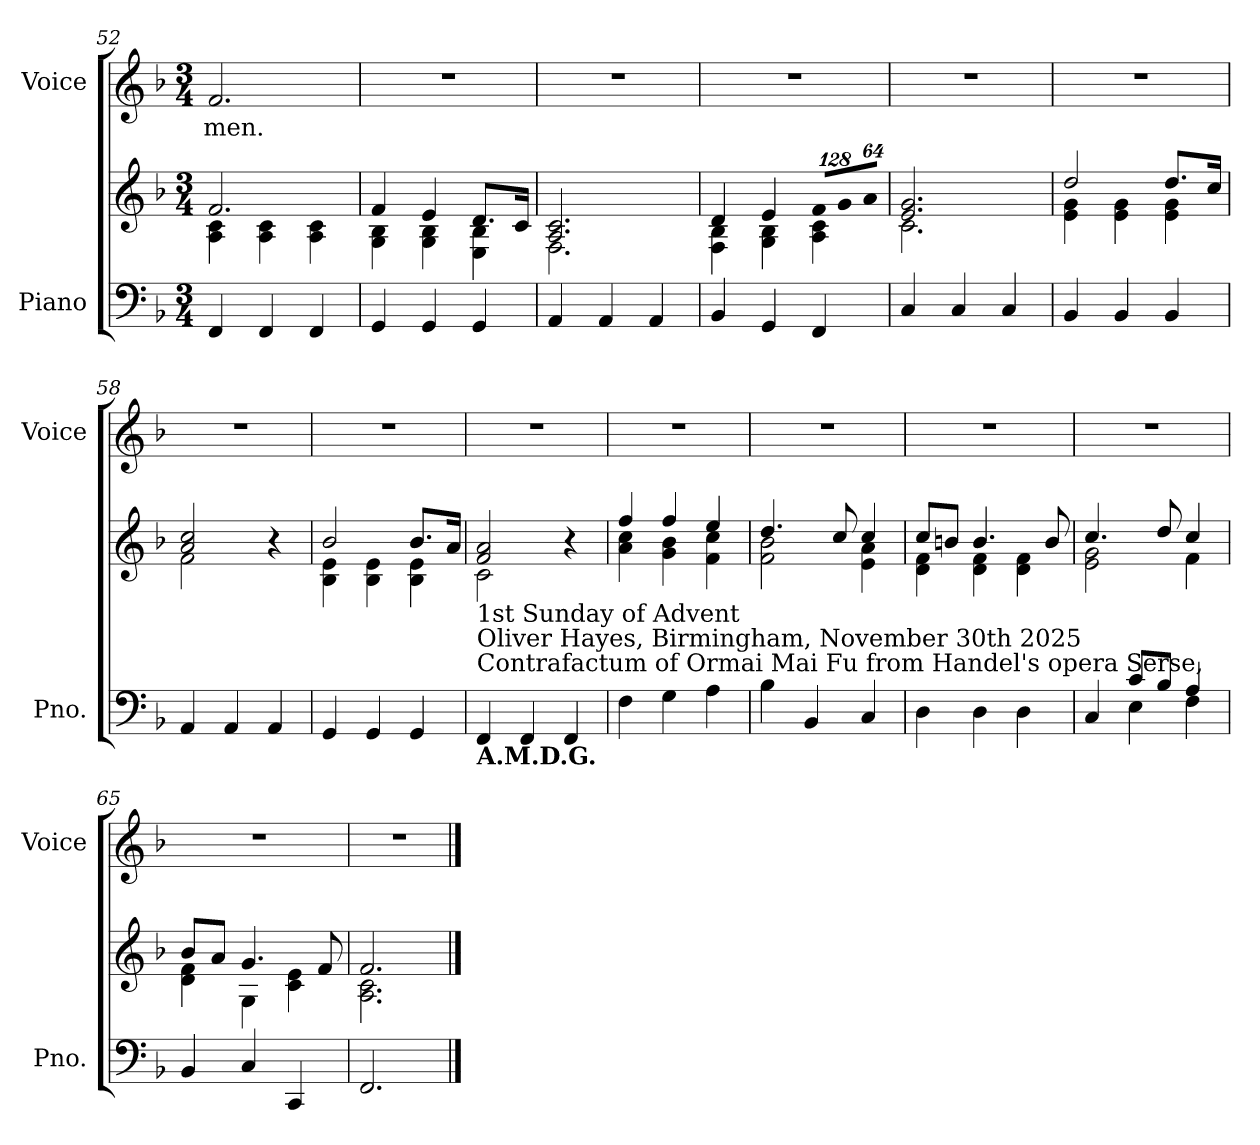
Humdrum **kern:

**kern	**kern	**kern	**text
*part2	*part2	*part1	*part1
*staff3	*staff2	*staff1	*staff1
*I"Piano	*	*I"Voice	*
*I'Pno.	*	*I'Voice	*
*clefF4	*clefG2	*clefG2	*
*k[b-]	*k[b-]	*k[b-]	*
*F:	*F:	*F:	*
*M3/4	*M3/4	*M3/4	*
=52	=52	=52	=52
*	*^	*	*
!	!	!	!	!LO:LY:b:color=#000000
4FFi/	2.fi/	4Ai\ 4ci	2.fi/	-men.
4FFi/	.	4Ai\ 4ci	.	.
4FFi/	.	4Ai\ 4ci	.	.
!!LO:LB:g=z
=53	=53	=53	=53	=53
!	!	!	!LO:N:vis=1	!
4GGi/	4fi/	4Gi\ 4B-i	2.r	.
4GGi/	4ei/	4Gi\ 4B-i	.	.
4GGi/	8.di/L	4Ei\ 4B-i	.	.
.	16ci/Jk	.	.	.
=54	=54	=54	=54	=54
!	!	!	!LO:N:vis=1	!
4AAi/	2.Ai/ 2.ci	2.Fi\	2.r	.
4AAi/	.	.	.	.
4AAi/	.	.	.	.
=55	=55	=55	=55	=55
!	!	!	!LO:N:vis=1	!
4BB-i/	4di/	4Fi\ 4B-i	2.r	.
4GGi/	4ei/	4Gi\ 4B-i	.	.
*	*Xbrackettup	*	*	*
!	!LO:N:vis=8	!	!	!
4FFi/	1024%85fi/L	4Ai\ 4ci	.	.
!	!LO:N:vis=8	!	!	!
.	1024%85gi/	.	.	.
!	!LO:N:vis=8	!	!	!
.	512%43ai/J	.	.	.
=56	=56	=56	=56	=56
!	!	!	!LO:N:vis=1	!
4Ci/	2.ei/ 2.gi	2.ci\	2.r	.
4Ci/	.	.	.	.
4Ci/	.	.	.	.
=57	=57	=57	=57	=57
!	!	!	!LO:N:vis=1	!
4BB-i/	2ddi/	4ei\ 4gi	2.r	.
4BB-i/	.	4ei\ 4gi	.	.
4BB-i/	8.ddi/L	4ei\ 4gi	.	.
.	16cci/Jk	.	.	.
=58	=58	=58	=58	=58
!	!	!	!LO:N:vis=1	!
4AAi/	2ai/ 2cci	2fi\	2.r	.
4AAi/	.	.	.	.
4AAi/	4r	4ryy	.	.
=59	=59	=59	=59	=59
!	!	!	!LO:N:vis=1	!
4GGi/	2b-i/	4B-i\ 4ei	2.r	.
4GGi/	.	4B-i\ 4ei	.	.
4GGi/	8.b-i/L	4B-i\ 4ei	.	.
.	16ai/Jk	.	.	.
!!LO:LB:g=z
=60	=60	=60	=60	=60
!LO:TX:b:B:t=A.M.D.G.	!	!	!	!
!LO:TX:t=Contrafactum of Ormai Mai Fu from Handel's opera Serse,	!	!	!	!
!LO:TX:t=Oliver Hayes, Birmingham, November 30th 2025	!	!	!	!
!LO:TX:t=1st Sunday of Advent	!	!	!	!
!	!	!	!LO:N:vis=1	!
4FFi/	2fi/ 2ai	2ci\	2.r	.
4FFi/	.	.	.	.
4FFi/	4r	4ryy	.	.
=61	=61	=61	=61	=61
!	!	!	!LO:N:vis=1	!
4Fi\	4ffi/	4ai\ 4cci	2.r	.
4Gi\	4ffi/	4gi\ 4b-i	.	.
4Ai\	4eei/	4fi\ 4cci	.	.
=62	=62	=62	=62	=62
!	!	!	!LO:N:vis=1	!
4B-i\	4.ddi/	2fi\ 2b-i	2.r	.
4BB-i/	.	.	.	.
.	8cci/	.	.	.
4Ci/	4cci/	4ei\ 4ai	.	.
=63	=63	=63	=63	=63
!	!	!	!LO:N:vis=1	!
4Di\	8cci/L	4di\ 4fi	2.r	.
.	8bni/J	.	.	.
4Di\	4.bi/	4di\ 4fi	.	.
4Di\	.	4di\ 4fi	.	.
.	8bi/	.	.	.
=64	=64	=64	=64	=64
*^	*	*	*	*
!	!	!	!	!LO:N:vis=1	!
4ryy	4Ci/	4.cci/	2ei\ 2gi	2.r	.
8ci/L	4Ei\	.	.	.	.
8B-i/J	.	8ddi/	.	.	.
4Ai/	4Fi\	4cci/	4fi\	.	.
=65	=65	=65	=65	=65	=65
!	!	!	!	!LO:N:vis=1	!
*v	*v	*	*	*	*
4BB-i/	8b-i/L	4di\ 4fi	2.r	.
.	8ai/J	.	.	.
4Ci/	4.gi/	4Gi\	.	.
4CCi/	.	4ci\ 4ei	.	.
.	8fi/	.	.	.
=66	=66	=66	=66	=66
!	!	!	!LO:N:vis=1	!
2.FFi/	2.fi/	2.Ai\ 2.ci	2.r	.
*	*v	*v	*	*
==	==	==	==
*-	*-	*-	*-
